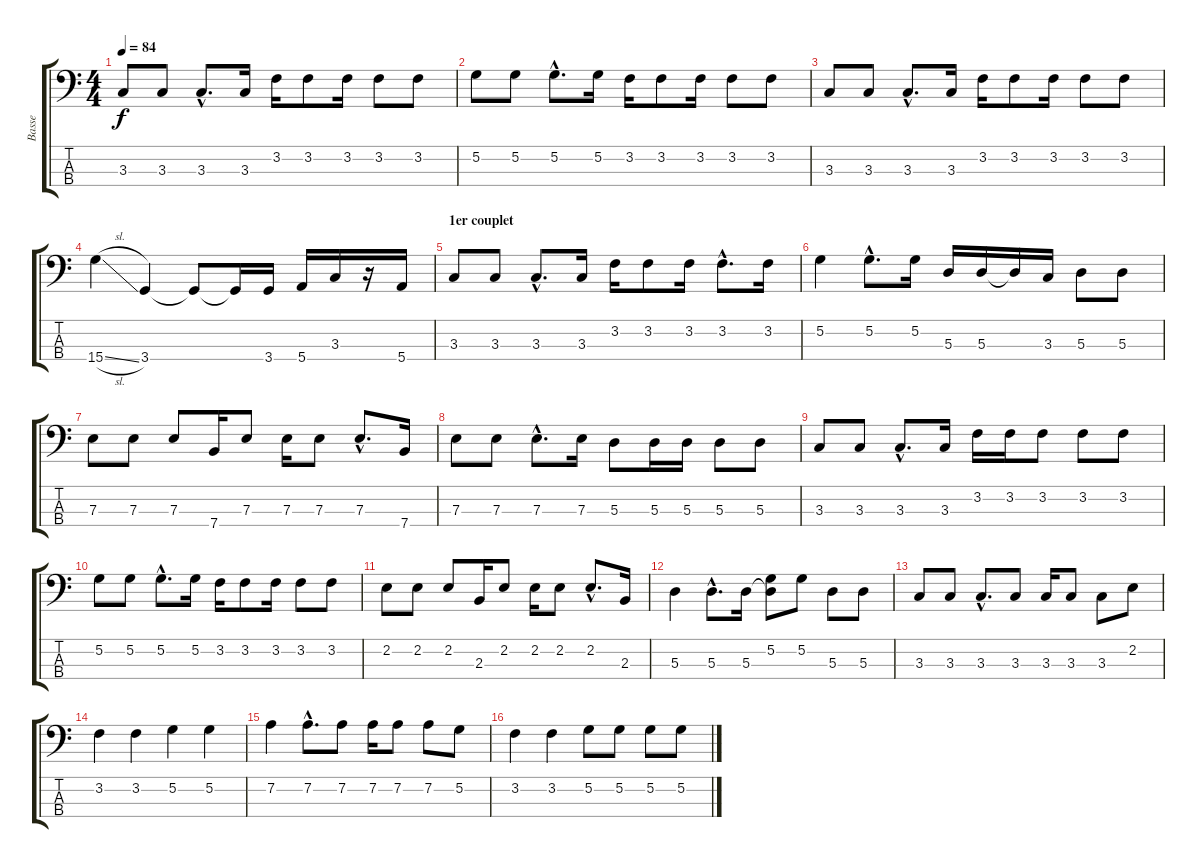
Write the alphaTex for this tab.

\track ("Basse" "Basse") {instrument electricbasspick}
\staff {score tabs}
\tuning (G2 D2 A1 E1) {hide}
\ts (4 4)
\tempo 84
\clef f4
\ks c
3.3.8{dy f instrument electricbasspick} 3.3.8 3.3{hac}.8{d} 3.3.16 3.2.16 3.2.8 3.2.16 3.2.8 3.2.8 |
5.2.8 5.2.8 5.2{hac}.8{d} 5.2.16 3.2.16 3.2.8 3.2.16 3.2.8 3.2.8 |
3.3.8 3.3.8 3.3{hac}.8{d} 3.3.16 3.2.16 3.2.8 3.2.16 3.2.8 3.2.8 |
15.4{sl}.4 3.4.4 3.4{t}.8 3.4{t}.16 3.4.16 5.4.16 3.3.16 r.16 5.4.16 |
\section ("" "1er couplet")
3.3.8 3.3.8 3.3{hac}.8{d} 3.3.16 3.2.16 3.2.8 3.2.16 3.2{hac}.8{d} 3.2.16 |
5.2.4 5.2{hac}.8{d} 5.2.16 5.3.16 5.3.16 5.3{t}.16 3.3.16 5.3.8 5.3.8 |
7.3.8 7.3.8 7.3.8 7.4.16 7.3.8 7.3.16 7.3.8 7.3{hac}.8{d} 7.4.16 |
7.3.8 7.3.8 7.3{hac}.8{d} 7.3.16 5.3.8 5.3.16 5.3.16 5.3.8 5.3.8 |
3.3.8 3.3.8 3.3{hac}.8{d} 3.3.16 3.2.16 3.2.16 3.2.8 3.2.8 3.2.8 |
5.2.8 5.2.8 5.2{hac}.8{d} 5.2.16 3.2.16 3.2.8 3.2.16 3.2.8 3.2.8 |
2.2.8 2.2.8 2.2.8 2.3.16 2.2.8 2.2.16 2.2.8 2.2{hac}.8{d} 2.3.16 |
5.3.4 5.3{hac}.8{d} 5.3.16 (5.2 5.3{t}).8 5.2.8 5.3.8 5.3.8 |
\section ("" "")
3.3.8 3.3.8 3.3{hac}.8{d} 3.3.8 3.3.16 3.3.8 3.3.8 2.2.8 |
3.2.4 3.2.4 5.2.4 5.2.4 |
7.2.4 7.2{hac}.8{d} 7.2.8 7.2.16 7.2.8 7.2.8 5.2.8 |
3.2.4 3.2.4 5.2.8 5.2.8 5.2.8 5.2.8
